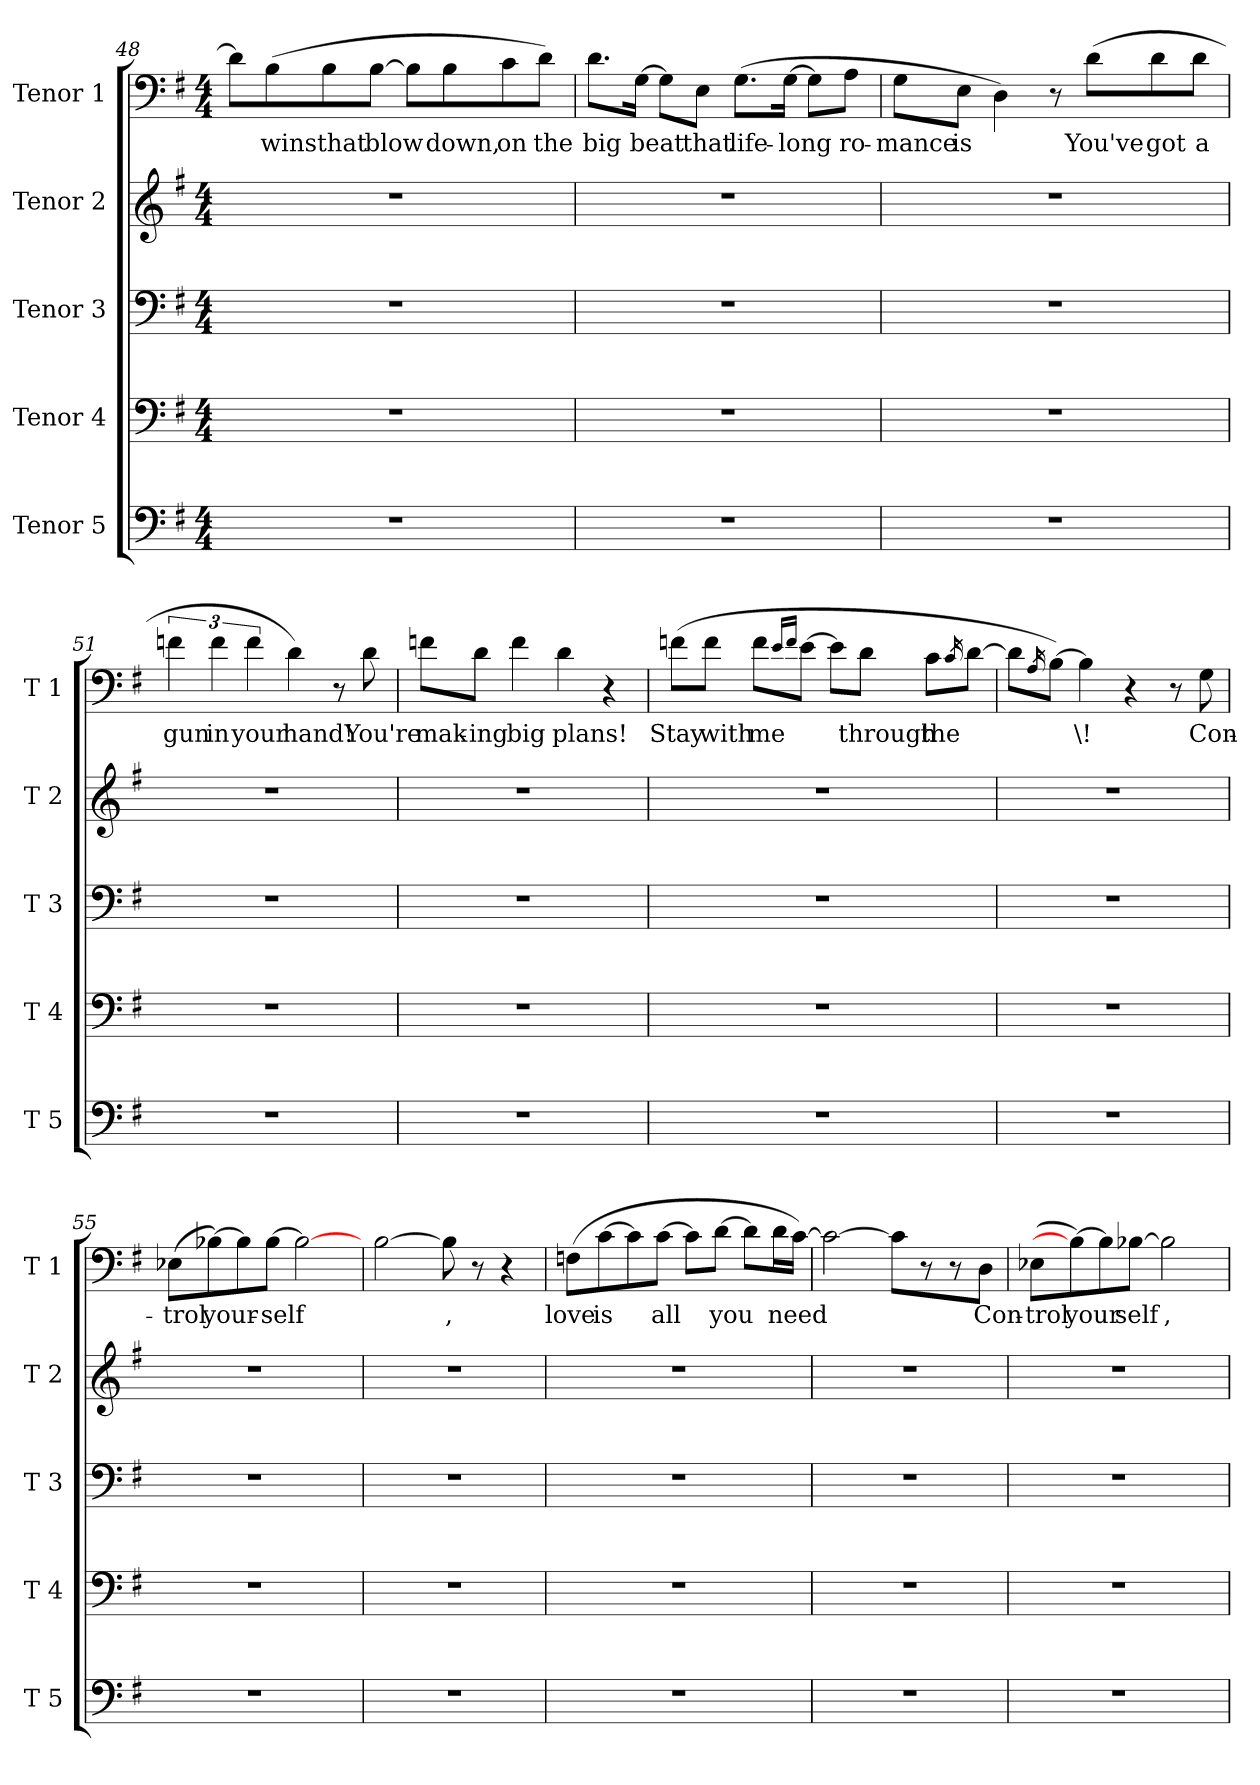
**kern	**kern	**kern	**kern	**kern	**text
*part5	*part4	*part3	*part2	*part1	*part1
*staff5	*staff4	*staff3	*staff2	*staff1	*staff1
*I"Tenor 5	*I"Tenor 4	*I"Tenor 3	*I"Tenor 2	*I"Tenor 1	*
*I'T 5	*I'T 4	*I'T 3	*I'T 2	*I'T 1	*
*clefF4	*clefF4	*clefF4	*clefG2	*clefF4	*
*k[f#]	*k[f#]	*k[f#]	*k[f#]	*k[f#]	*
*M4/4	*M4/4	*M4/4	*M4/4	*M4/4	*
=48	=48	=48	=48	=48	=48
1r	1r	1r	1r	8d\L]	.
!	!	!	!	!	!LO:LY:b
.	.	.	.	(>8B\	wins
!	!	!	!	!	!LO:LY:b
.	.	.	.	8B\	that
!	!	!	!	!	!LO:LY:b
.	.	.	.	[8B\J	blow
.	.	.	.	8B\L]	.
!	!	!	!	!	!LO:LY:b
.	.	.	.	8B\	down,
!	!	!	!	!	!LO:LY:b
.	.	.	.	8c\	on
!	!	!	!	!	!LO:LY:b
.	.	.	.	8d\J)	the
=49	=49	=49	=49	=49	=49
!	!	!	!	!	!LO:LY:b
1r	1r	1r	1r	8.d\L	big
!	!	!	!	!	!LO:LY:b
.	.	.	.	[16G\Jk	beat
.	.	.	.	8G\L]	.
!	!	!	!	!	!LO:LY:b
.	.	.	.	8E\J	that
!	!	!	!	!	!LO:LY:b
.	.	.	.	(>8.G\L	life-
!	!	!	!	!	!LO:LY:b
.	.	.	.	[16G\Jk	-long
.	.	.	.	8G\L]	.
!	!	!	!	!	!LO:LY:b
.	.	.	.	8A\J	ro-
=50	=50	=50	=50	=50	=50
!	!	!	!	!	!LO:LY:b
1r	1r	1r	1r	8G\L	-mance
!	!	!	!	!	!LO:LY:b
.	.	.	.	8E\J	is
.	.	.	.	4D\)	.
.	.	.	.	8r	.
!	!	!	!	!	!LO:LY:b
.	.	.	.	(>8d\L	You've
!	!	!	!	!	!LO:LY:b
.	.	.	.	8d\	got
!	!	!	!	!	!LO:LY:b
.	.	.	.	8d\J	a
=51	=51	=51	=51	=51	=51
!	!	!	!	!	!LO:LY:b
1r	1r	1r	1r	6fn\	gun
!	!	!	!	!	!LO:LY:b
.	.	.	.	6f\	in
!	!	!	!	!	!LO:LY:b
.	.	.	.	6f\	your
!	!	!	!	!	!LO:LY:b
.	.	.	.	4d\)	hand!
.	.	.	.	8r	.
!	!	!	!	!	!LO:LY:b
.	.	.	.	8d\	You're
=52	=52	=52	=52	=52	=52
!	!	!	!	!	!LO:LY:b
1r	1r	1r	1r	8fn\L	mak-
!	!	!	!	!	!LO:LY:b
.	.	.	.	8d\J	-ing
!	!	!	!	!	!LO:LY:b
.	.	.	.	4f\	big
!	!	!	!	!	!LO:LY:b
.	.	.	.	4d\	plans!
.	.	.	.	4r	.
=53	=53	=53	=53	=53	=53
!	!	!	!	!	!LO:LY:b
1r	1r	1r	1r	(>8fn\L	Stay
!	!	!	!	!	!LO:LY:b
.	.	.	.	8f\J	with
!	!	!	!	!	!LO:LY:b
.	.	.	.	8f\L	me
.	.	.	.	16qe/LL	.
.	.	.	.	16qf/JJ	.
.	.	.	.	[8e\J	.
.	.	.	.	8e\L]	.
!	!	!	!	!	!LO:LY:b
.	.	.	.	8d\J	through
!	!	!	!	!	!LO:LY:b
.	.	.	.	8c\L	the
.	.	.	.	16qc/	.
.	.	.	.	[8d\J	.
=54	=54	=54	=54	=54	=54
1r	1r	1r	1r	8d\L]	.
.	.	.	.	16qA/	.
.	.	.	.	[8B\J)	.
!	!	!	!	!	!LO:LY:b
.	.	.	.	4B\]	\!
.	.	.	.	4r	.
.	.	.	.	8r	.
!	!	!	!	!	!LO:LY:b
.	.	.	.	8G\	Con-
=55	=55	=55	=55	=55	=55
!	!	!	!	!	!LO:LY:b
1r	1r	1r	1r	(>8E-X\L	-trol
!	!	!	!	!	!LO:LY:b
.	.	.	.	[8B-X\)	your-
.	.	.	.	8B-\]	.
!	!	!	!	!	!LO:LY:b
.	.	.	.	[8B-\J	-self
.	.	.	.	2B-\_	.
=56	=56	=56	=56	=56	=56
1r	1r	1r	1r	[2B\	.
!	!	!	!	!	!LO:LY:b
.	.	.	.	8B\]	,
.	.	.	.	8r	.
.	.	.	.	4r	.
=57	=57	=57	=57	=57	=57
!	!	!	!	!	!LO:LY:b
1r	1r	1r	1r	(>8Fn\L	love
!	!	!	!	!	!LO:LY:b
.	.	.	.	[8c\	is
.	.	.	.	8c\]	.
!	!	!	!	!	!LO:LY:b
.	.	.	.	[8c\J	all
.	.	.	.	8c\L]	.
!	!	!	!	!	!LO:LY:b
.	.	.	.	[8d\J	you
.	.	.	.	8d\L]	.
!	!	!	!	!	!LO:LY:b
.	.	.	.	16d\L	need
.	.	.	.	[16c\JJ)	.
=58	=58	=58	=58	=58	=58
1r	1r	1r	1r	2c\_	.
!	!	!	!	!	!LO:LY:b
.	.	.	.	8c\L]	.
.	.	.	.	8r	.
.	.	.	.	8r	.
!	!	!	!	!	!LO:LY:b
.	.	.	.	8D\J	Con-
=59	=59	=59	=59	=59	=59
!	!	!	!	!	!LO:LY:b
1r	1r	1r	1r	(>8E-X\L	-trol
!	!	!	!	!	!LO:LY:b
.	.	.	.	8B-\_)	your
.	.	.	.	8B-\]	.
!	!	!	!	!	!LO:LY:b
.	.	.	.	[8B-X\J	self
!	!	!	!	!	!LO:LY:b
.	.	.	.	2B-\]	,
=	=	=	=	=	=
*-	*-	*-	*-	*-	*-
